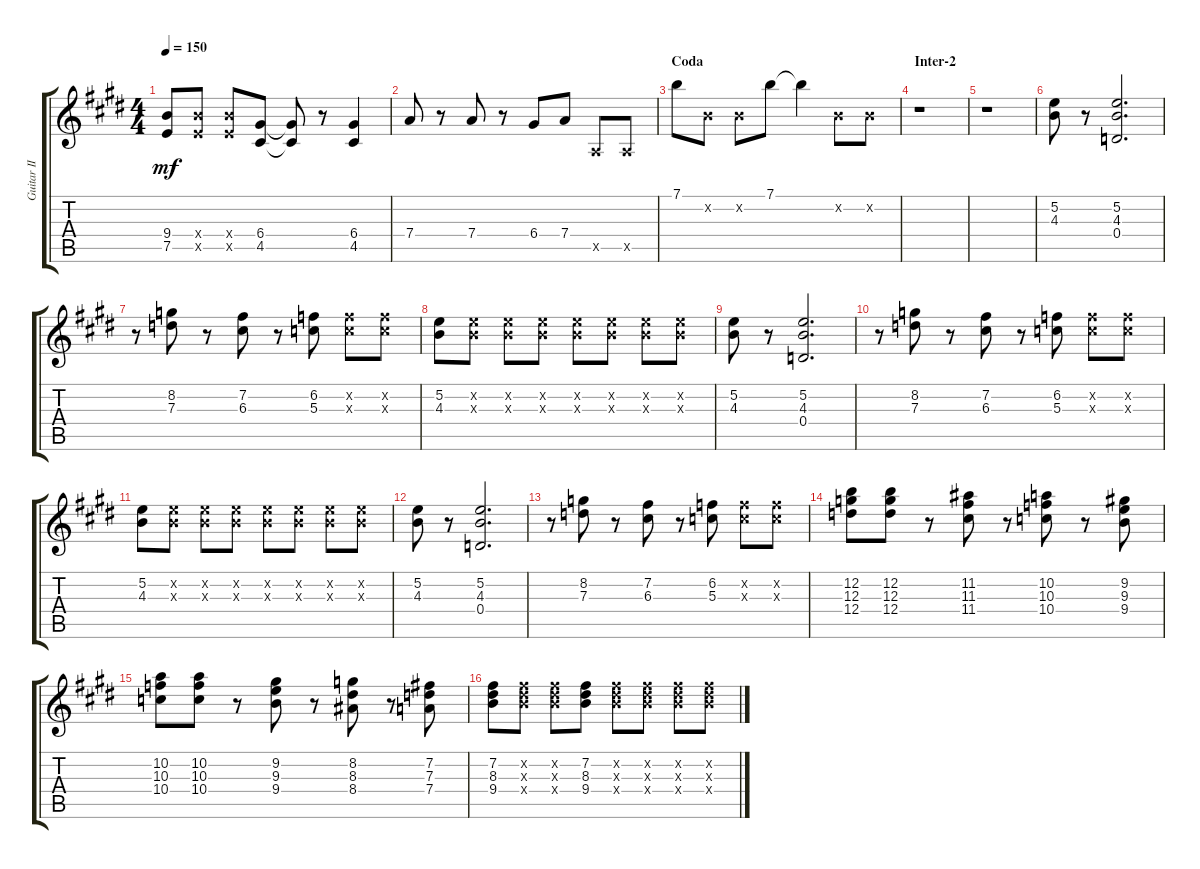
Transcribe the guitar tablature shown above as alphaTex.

\track ("Guitar II" "Guitar II") {instrument distortionguitar}
\staff {score tabs}
\tuning (E4 B3 G3 D3 A2 E2) {hide}
\ts (4 4)
\tempo 150
\clef g2
\ks e
(9.4 7.5).8{dy mf} (9.4{x} 7.5{x}).8 (9.4{x} 7.5{x}).8 (6.4 4.5).8 (6.4{t} 4.5{t}).8 r.8 (6.4 4.5).4 |
7.4.8 r.8 7.4.8 r.8 6.4.8 7.4.8 0.5{x}.8 0.5{x}.8 |
\section ("" "Coda")
7.1.8 0.2{x}.8 0.2{x}.8 7.1.8 7.1{t}.4 0.2{x}.8 0.2{x}.8 |
\section ("" "Inter-2")
r.1 |
r.1 |
(5.2 4.3).8 r.8 (5.2 4.3 0.4).2{d} |
r.8 (8.2 7.3).8 r.8 (7.2 6.3).8 r.8 (6.2 5.3).8 (6.2{x} 5.3{x}).8 (6.2{x} 5.3{x}).8 |
(5.2 4.3).8 (5.2{x} 4.3{x}).8 (5.2{x} 4.3{x}).8 (5.2{x} 4.3{x}).8 (5.2{x} 4.3{x}).8 (5.2{x} 4.3{x}).8 (5.2{x} 4.3{x}).8 (5.2{x} 4.3{x}).8 |
(5.2 4.3).8 r.8 (5.2 4.3 0.4).2{d} |
r.8 (8.2 7.3).8 r.8 (7.2 6.3).8 r.8 (6.2 5.3).8 (6.2{x} 5.3{x}).8 (6.2{x} 5.3{x}).8 |
(5.2 4.3).8 (5.2{x} 4.3{x}).8 (5.2{x} 4.3{x}).8 (5.2{x} 4.3{x}).8 (5.2{x} 4.3{x}).8 (5.2{x} 4.3{x}).8 (5.2{x} 4.3{x}).8 (5.2{x} 4.3{x}).8 |
(5.2 4.3).8 r.8 (5.2 4.3 0.4).2{d} |
r.8 (8.2 7.3).8 r.8 (7.2 6.3).8 r.8 (6.2 5.3).8 (6.2{x} 5.3{x}).8 (6.2{x} 5.3{x}).8 |
(12.2 12.3 12.4).8 (12.2 12.3 12.4).8 r.8 (11.2 11.3 11.4).8 r.8 (10.2 10.3 10.4).8 r.8 (9.2 9.3 9.4).8 |
(10.2 10.3 10.4).8 (10.2 10.3 10.4).8 r.8 (9.2 9.3 9.4).8 r.8 (8.2 8.3 8.4).8 r.8 (7.2 7.3 7.4).8 |
(7.2 8.3 9.4).8 (7.2{x} 8.3{x} 9.4{x}).8 (7.2{x} 8.3{x} 9.4{x}).8 (7.2 8.3 9.4).8 (7.2{x} 8.3{x} 9.4{x}).8 (7.2{x} 8.3{x} 9.4{x}).8 (7.2{x} 8.3{x} 9.4{x}).8 (7.2{x} 8.3{x} 9.4{x}).8
